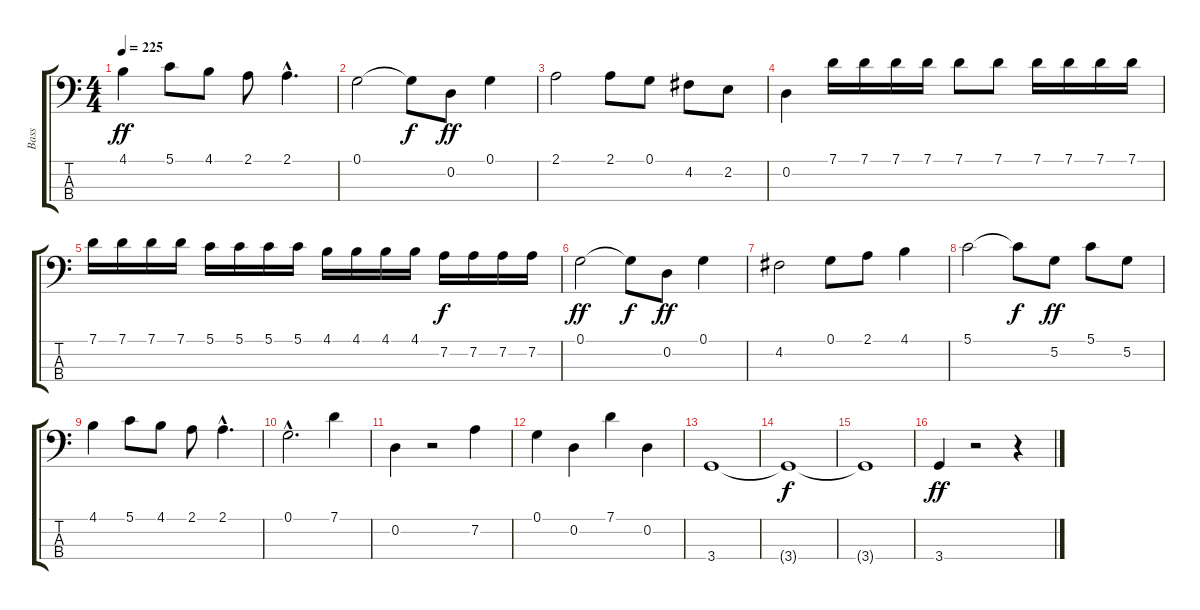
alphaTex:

\track ("Bass" "Bass") {instrument electricbasspick}
\staff {score tabs}
\tuning (G2 D2 A1 E1) {hide}
\ts (4 4)
\tempo 225
\clef f4
\ks c
4.1.4{dy ff} 5.1.8 4.1.8 2.1.8 2.1{hac}.4{d} |
0.1.2 0.1{t}.8{dy f} 0.2.8{dy ff} 0.1.4 |
2.1.2 2.1.8 0.1.8 4.2.8 2.2.8 |
0.2.4 7.1.16 7.1.16 7.1.16 7.1.16 7.1.8 7.1.8 7.1.16 7.1.16 7.1.16 7.1.16 |
7.1.16 7.1.16 7.1.16 7.1.16 5.1.16 5.1.16 5.1.16 5.1.16 4.1.16 4.1.16 4.1.16 4.1.16 7.2.16{dy f} 7.2.16 7.2.16 7.2.16 |
0.1.2{dy ff} 0.1{t}.8{dy f} 0.2.8{dy ff} 0.1.4 |
4.2.2 0.1.8 2.1.8 4.1.4 |
5.1.2 5.1{t}.8{dy f} 5.2.8{dy ff} 5.1.8 5.2.8 |
4.1.4 5.1.8 4.1.8 2.1.8 2.1{hac}.4{d} |
0.1{hac}.2{d} 7.1.4 |
0.2.4 r.2 7.2.4 |
0.1.4 0.2.4 7.1.4 0.2.4 |
3.4.1 |
3.4{t}.1{dy f} |
3.4{t}.1 |
3.4.4{dy ff} r.2 r.4
